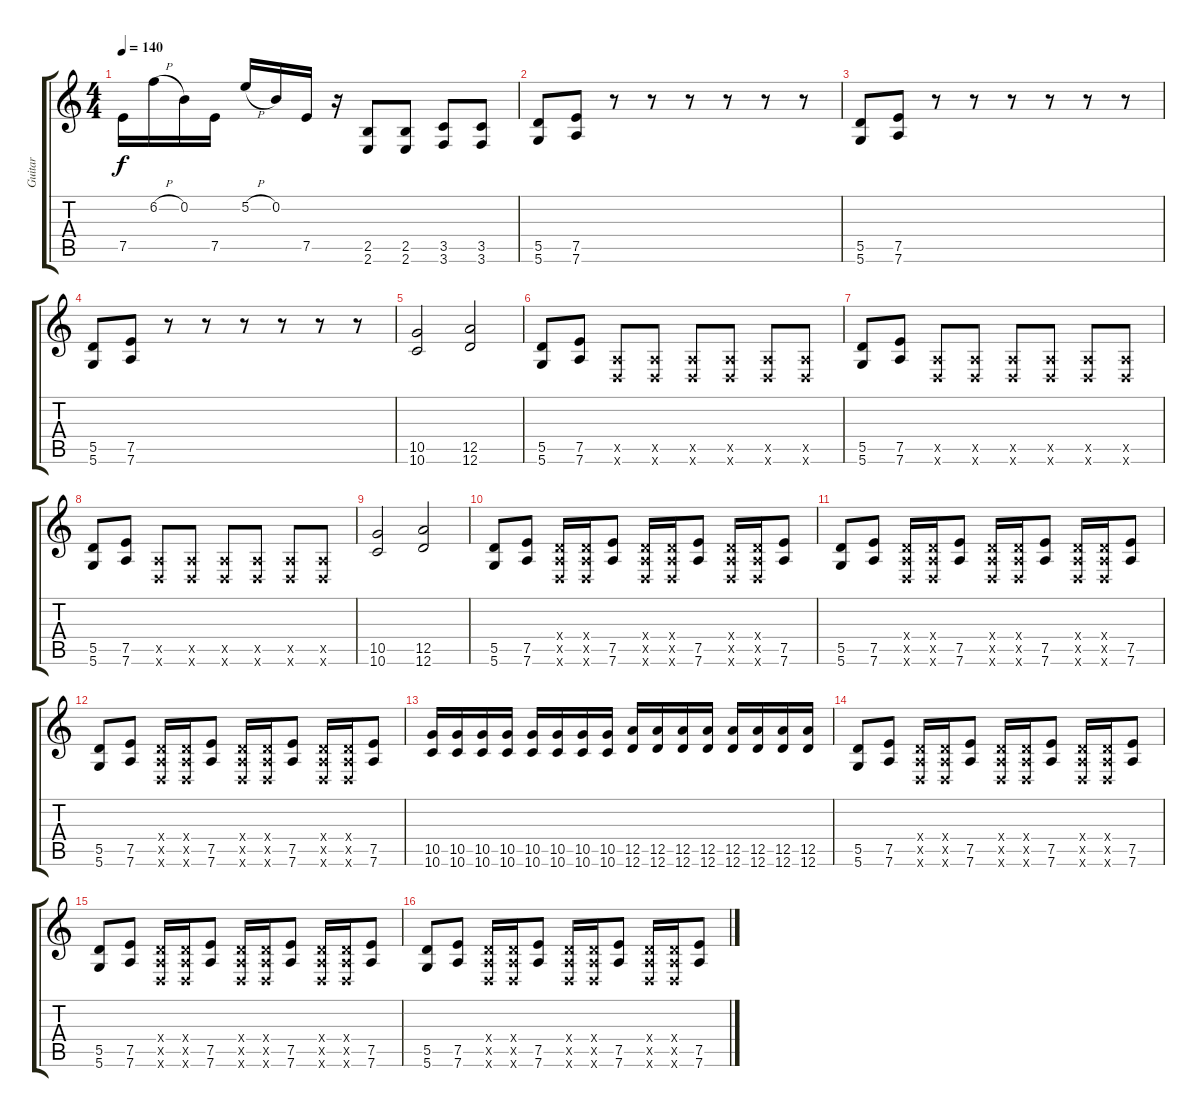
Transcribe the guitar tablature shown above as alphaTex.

\track ("Guitar" "Guitar") {instrument overdrivenguitar}
\staff {score tabs}
\tuning (E4 B3 G3 D3 A2 D2) {hide}
\ts (4 4)
\tempo 140
\clef g2
\ks c
7.5.16{dy f} 6.2{h}.16 0.2.16 7.5.16 5.2{h}.16 0.2.16 7.5.16 r.16 (2.5 2.6).8 (2.5 2.6).8 (3.5 3.6).8 (3.5 3.6).8 |
(5.5 5.6).8 (7.5 7.6).8 r.8 r.8 r.8 r.8 r.8 r.8 |
(5.5 5.6).8 (7.5 7.6).8 r.8 r.8 r.8 r.8 r.8 r.8 |
(5.5 5.6).8 (7.5 7.6).8 r.8 r.8 r.8 r.8 r.8 r.8 |
(10.5 10.6).2 (12.5 12.6).2 |
(5.5 5.6).8 (7.5 7.6).8 (0.5{x} 0.6{x}).8 (0.5{x} 0.6{x}).8 (0.5{x} 0.6{x}).8 (0.5{x} 0.6{x}).8 (0.5{x} 0.6{x}).8 (0.5{x} 0.6{x}).8 |
(5.5 5.6).8 (7.5 7.6).8 (0.5{x} 0.6{x}).8 (0.5{x} 0.6{x}).8 (0.5{x} 0.6{x}).8 (0.5{x} 0.6{x}).8 (0.5{x} 0.6{x}).8 (0.5{x} 0.6{x}).8 |
(5.5 5.6).8 (7.5 7.6).8 (0.5{x} 0.6{x}).8 (0.5{x} 0.6{x}).8 (0.5{x} 0.6{x}).8 (0.5{x} 0.6{x}).8 (0.5{x} 0.6{x}).8 (0.5{x} 0.6{x}).8 |
(10.5 10.6).2 (12.5 12.6).2 |
(5.5 5.6).8 (7.5 7.6).8 (0.4{x} 0.5{x} 0.6{x}).16 (0.4{x} 0.5{x} 0.6{x}).16 (7.5 7.6).8 (0.4{x} 0.5{x} 0.6{x}).16 (0.4{x} 0.5{x} 0.6{x}).16 (7.5 7.6).8 (0.4{x} 0.5{x} 0.6{x}).16 (0.4{x} 0.5{x} 0.6{x}).16 (7.5 7.6).8 |
(5.5 5.6).8 (7.5 7.6).8 (0.4{x} 0.5{x} 0.6{x}).16 (0.4{x} 0.5{x} 0.6{x}).16 (7.5 7.6).8 (0.4{x} 0.5{x} 0.6{x}).16 (0.4{x} 0.5{x} 0.6{x}).16 (7.5 7.6).8 (0.4{x} 0.5{x} 0.6{x}).16 (0.4{x} 0.5{x} 0.6{x}).16 (7.5 7.6).8 |
(5.5 5.6).8 (7.5 7.6).8 (0.4{x} 0.5{x} 0.6{x}).16 (0.4{x} 0.5{x} 0.6{x}).16 (7.5 7.6).8 (0.4{x} 0.5{x} 0.6{x}).16 (0.4{x} 0.5{x} 0.6{x}).16 (7.5 7.6).8 (0.4{x} 0.5{x} 0.6{x}).16 (0.4{x} 0.5{x} 0.6{x}).16 (7.5 7.6).8 |
(10.5 10.6).16 (10.5 10.6).16 (10.5 10.6).16 (10.5 10.6).16 (10.5 10.6).16 (10.5 10.6).16 (10.5 10.6).16 (10.5 10.6).16 (12.5 12.6).16 (12.5 12.6).16 (12.5 12.6).16 (12.5 12.6).16 (12.5 12.6).16 (12.5 12.6).16 (12.5 12.6).16 (12.5 12.6).16 |
(5.5 5.6).8 (7.5 7.6).8 (0.4{x} 0.5{x} 0.6{x}).16 (0.4{x} 0.5{x} 0.6{x}).16 (7.5 7.6).8 (0.4{x} 0.5{x} 0.6{x}).16 (0.4{x} 0.5{x} 0.6{x}).16 (7.5 7.6).8 (0.4{x} 0.5{x} 0.6{x}).16 (0.4{x} 0.5{x} 0.6{x}).16 (7.5 7.6).8 |
(5.5 5.6).8 (7.5 7.6).8 (0.4{x} 0.5{x} 0.6{x}).16 (0.4{x} 0.5{x} 0.6{x}).16 (7.5 7.6).8 (0.4{x} 0.5{x} 0.6{x}).16 (0.4{x} 0.5{x} 0.6{x}).16 (7.5 7.6).8 (0.4{x} 0.5{x} 0.6{x}).16 (0.4{x} 0.5{x} 0.6{x}).16 (7.5 7.6).8 |
(5.5 5.6).8 (7.5 7.6).8 (0.4{x} 0.5{x} 0.6{x}).16 (0.4{x} 0.5{x} 0.6{x}).16 (7.5 7.6).8 (0.4{x} 0.5{x} 0.6{x}).16 (0.4{x} 0.5{x} 0.6{x}).16 (7.5 7.6).8 (0.4{x} 0.5{x} 0.6{x}).16 (0.4{x} 0.5{x} 0.6{x}).16 (7.5 7.6).8
